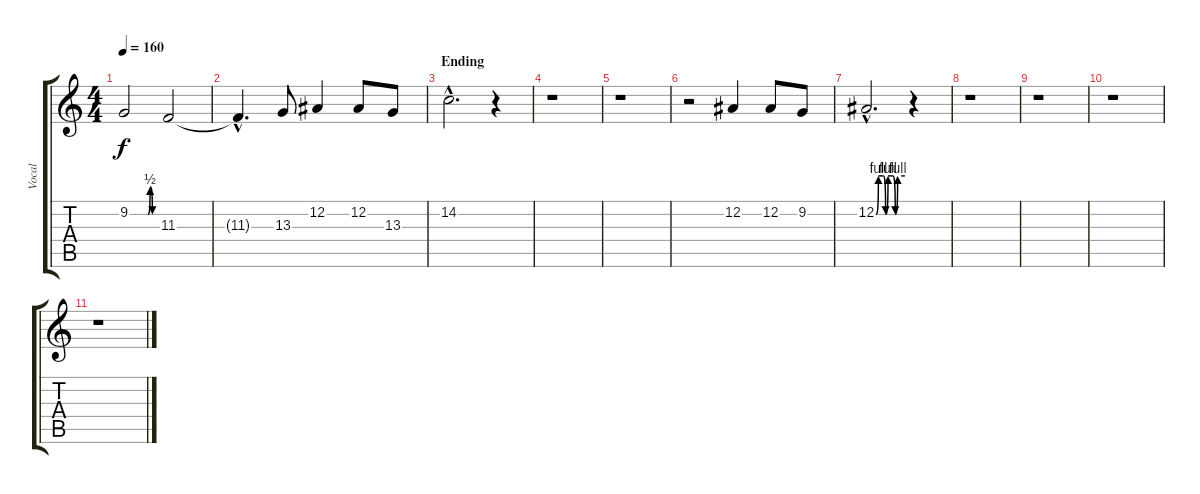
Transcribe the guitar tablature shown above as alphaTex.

\track ("Vocal" "Vocal") {instrument viola}
\staff {score tabs}
\tuning (Eb4 Bb3 Gb3 Db3 Ab2 Eb2) {hide}
\ts (4 4)
\tempo 160
\clef g2
\ks c
9.2{be (custom 0 0 40 0 45 2 50 0 60 0)}.2{dy f} 11.3.2 |
11.3{hac t}.4{d} 13.3.8 12.2.4 12.2.8 13.3.8 |
\section ("" "Ending")
14.2{hac}.2{d} r.4 |
r.1 |
r.1 |
r.2 12.2.4 12.2.8 9.2.8 |
12.2{be (custom 0 0 5 4 15 4 20 0 25 4 35 4 40 0 45 4 60 4) hac}.2{d} r.4 |
r.1 |
r.1 |
r.1 |
r.1
